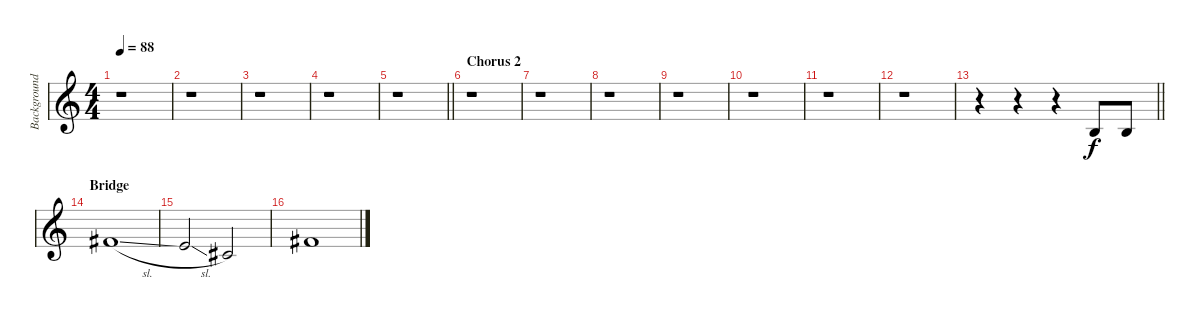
\track ("Background Vocals" "Background") {instrument synthvoice}
\staff {score}
\tuning (E4 B3 G3 D3 A2 E2) {hide}
\ts (4 4)
\tempo 88
\clef g2
\ks c
r.1{dy f} |
r.1 |
r.1 |
r.1 |
\barLineRight lightlight
r.1 |
\section ("" "Chorus 2")
r.1 |
r.1 |
r.1 |
r.1 |
r.1 |
r.1 |
r.1 |
\barLineRight lightlight
r.4 r.4 r.4 4.3.8 4.3.8 |
\section ("" "Bridge")
7.2{sl}.1 |
5.2{sl}.2 2.2.2 |
7.2{sl}.1
